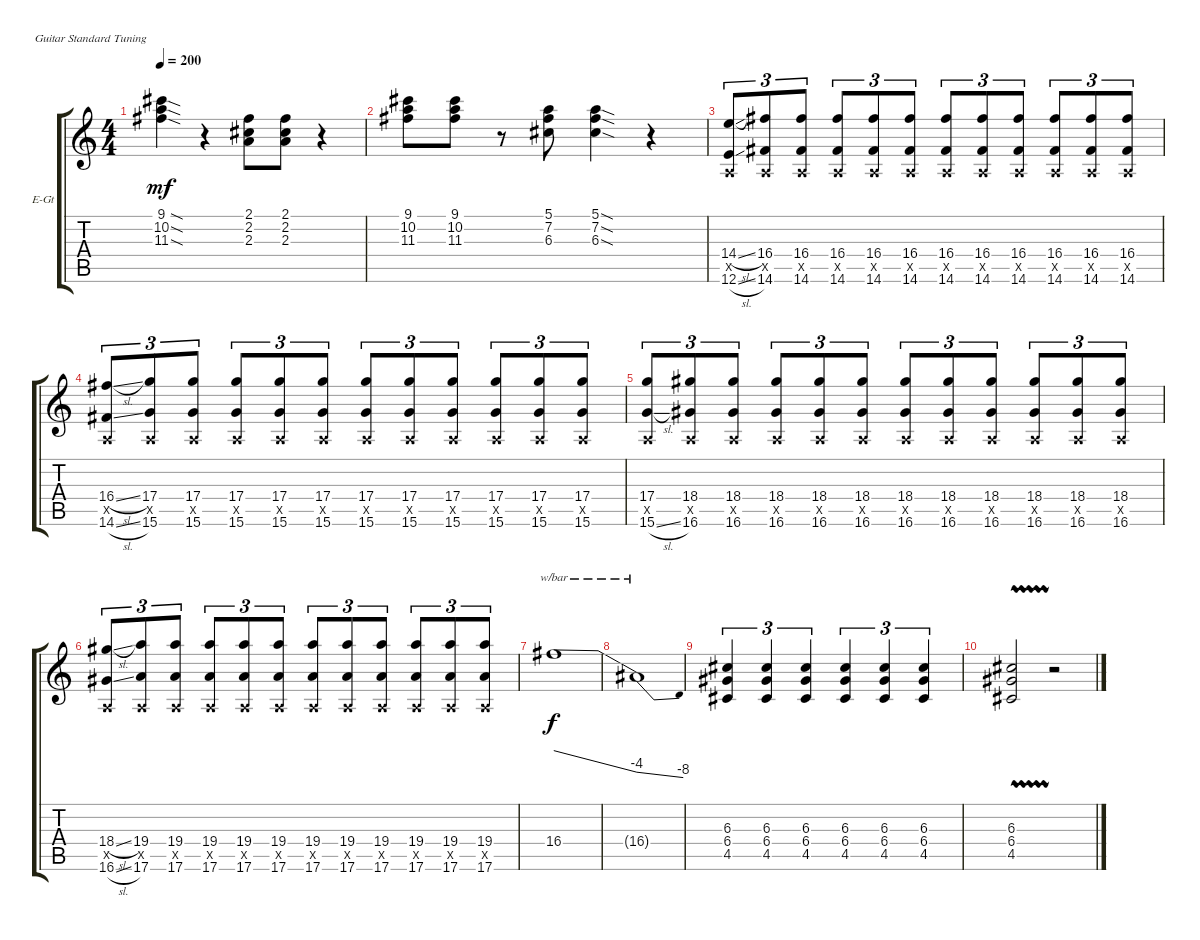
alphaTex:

\defaultSystemsLayout 4
\bracketExtendMode groupsimilarinstruments
\firstSystemTrackNameOrientation horizontal
\otherSystemsTrackNameOrientation horizontal
\track ("Electric Guitar" "E-Gt") {instrument distortionguitar}
\staff {score tabs}
\tuning (E4 B3 G3 D3 A2 E2)
\ts (4 4)
\tempo 200
\clef g2
\ks c
(11.3{sod} 10.2{sod} 9.1{sod}).4{dy mf} r.4 (2.2 2.3 2.1).8 (2.1 2.2 2.3).8 r.4 |
(11.3 10.2 9.1).8 (9.1 10.2 11.3).8 r.8 (6.3 7.2 5.1).8 (5.1{sod} 7.2{sod} 6.3{sod}).4 r.4 |
(12.6{sl} 14.4{sl} 0.5{x}).8{tu (3 2)} (14.6 16.4 0.5{x}).8{tu (3 2)} (14.6 16.4 0.5{x}).8{tu (3 2)} (14.6 16.4 0.5{x}).8{tu (3 2)} (14.6 16.4 0.5{x}).8{tu (3 2)} (14.6 16.4 0.5{x}).8{tu (3 2)} (14.6 16.4 0.5{x}).8{tu (3 2)} (14.6 16.4 0.5{x}).8{tu (3 2)} (14.6 16.4 0.5{x}).8{tu (3 2)} (14.6 16.4 0.5{x}).8{tu (3 2)} (14.6 16.4 0.5{x}).8{tu (3 2)} (14.6 16.4 0.5{x}).8{tu (3 2)} |
(14.6{sl} 16.4{sl} 0.5{x}).8{tu (3 2)} (15.6 17.4 0.5{x}).8{tu (3 2)} (15.6 17.4 0.5{x}).8{tu (3 2)} (15.6 17.4 0.5{x}).8{tu (3 2)} (15.6 17.4 0.5{x}).8{tu (3 2)} (15.6 17.4 0.5{x}).8{tu (3 2)} (15.6 17.4 0.5{x}).8{tu (3 2)} (15.6 17.4 0.5{x}).8{tu (3 2)} (15.6 17.4 0.5{x}).8{tu (3 2)} (15.6 17.4 0.5{x}).8{tu (3 2)} (15.6 17.4 0.5{x}).8{tu (3 2)} (15.6 17.4 0.5{x}).8{tu (3 2)} |
(15.6{sl} 0.5{x} 17.4).8{tu (3 2)} (16.6 0.5{x} 18.4).8{tu (3 2)} (16.6 0.5{x} 18.4).8{tu (3 2)} (16.6 0.5{x} 18.4).8{tu (3 2)} (16.6 0.5{x} 18.4).8{tu (3 2)} (16.6 0.5{x} 18.4).8{tu (3 2)} (16.6 0.5{x} 18.4).8{tu (3 2)} (16.6 0.5{x} 18.4).8{tu (3 2)} (16.6 0.5{x} 18.4).8{tu (3 2)} (16.6 0.5{x} 18.4).8{tu (3 2)} (16.6 0.5{x} 18.4).8{tu (3 2)} (16.6 0.5{x} 18.4).8{tu (3 2)} |
(16.6{sl} 0.5{x} 18.4{sl}).8{tu (3 2)} (17.6 0.5{x} 19.4).8{tu (3 2)} (17.6 0.5{x} 19.4).8{tu (3 2)} (17.6 0.5{x} 19.4).8{tu (3 2)} (17.6 0.5{x} 19.4).8{tu (3 2)} (17.6 0.5{x} 19.4).8{tu (3 2)} (17.6 0.5{x} 19.4).8{tu (3 2)} (17.6 0.5{x} 19.4).8{tu (3 2)} (17.6 0.5{x} 19.4).8{tu (3 2)} (17.6 0.5{x} 19.4).8{tu (3 2)} (17.6 0.5{x} 19.4).8{tu (3 2)} (17.6 0.5{x} 19.4).8{tu (3 2)} |
16.4.1{tbe (dive default 42 0 59.4 -16) dy f} |
16.4{t}.1{tbe (dive default 0 -16 60 -32)} |
(4.5 6.4 6.3).4{tu (3 2)} (4.5 6.4 6.3).4{tu (3 2)} (4.5 6.4 6.3).4{tu (3 2)} (4.5 6.4 6.3).4{tu (3 2)} (4.5 6.4 6.3).4{tu (3 2)} (4.5 6.4 6.3).4{tu (3 2)} |
(4.5{vw} 6.4{vw} 6.3{vw}).2 r.2
